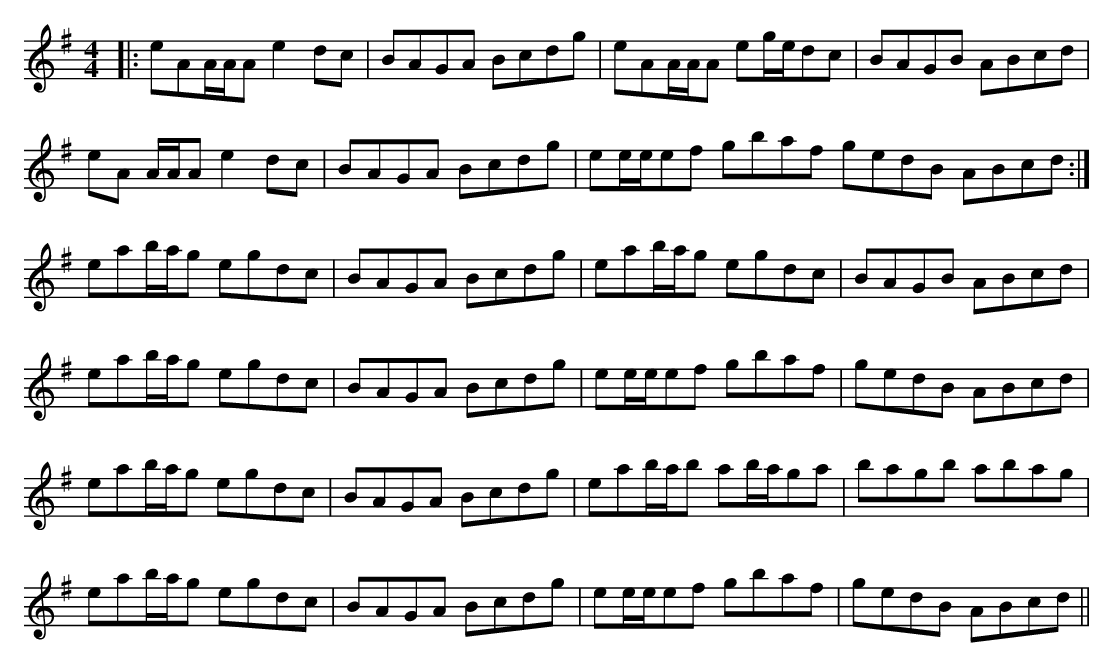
X:1
M:4/4
K:Ador
|:eAA/A/A e2dc|BAGA Bcdg|eAA/A/A eg/e/dc|BAGB ABcd|
eA A/A/A e2 dc|BAGA Bcdg|ee/e/ef gbaf gedB ABcd:|
eab/a/g egdc|BAGA Bcdg|eab/a/g egdc|BAGB ABcd|
eab/a/g egdc|BAGA Bcdg|ee/e/ef gbaf|gedB ABcd|
eab/a/g egdc|BAGA Bcdg|eab/a/b ab/a/ga|bagb abag|
eab/a/g egdc|BAGA Bcdg|ee/e/ef gbaf|gedB ABcd||
